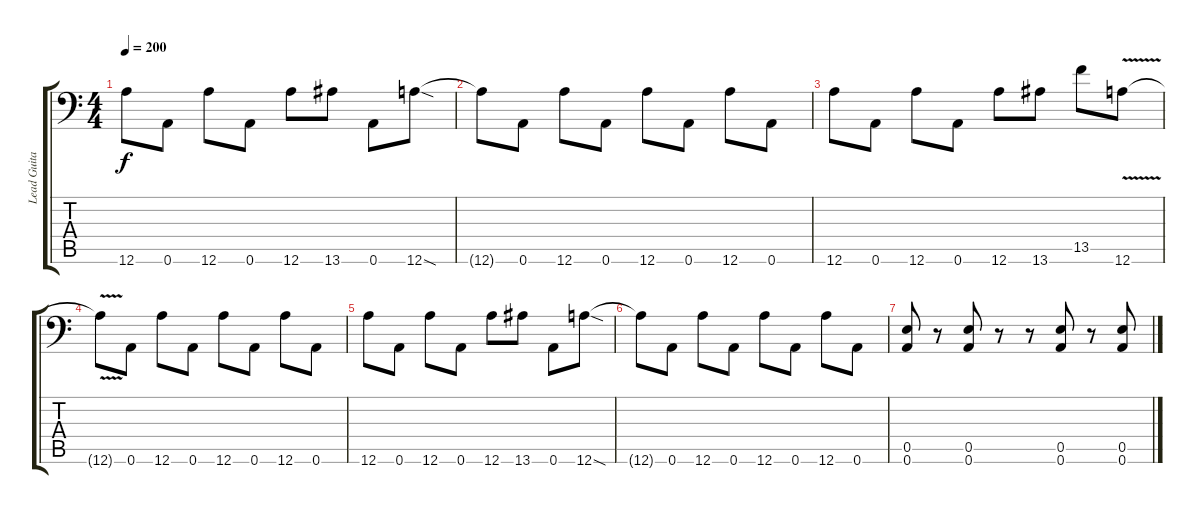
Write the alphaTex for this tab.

\track ("Lead Guitar" "Lead Guita") {instrument distortionguitar}
\staff {score tabs}
\tuning (B3 Gb3 D3 A2 E2 A1) {hide}
\ts (4 4)
\tempo 200
\clef f4
\ks c
12.6.8{dy f} 0.6.8 12.6.8 0.6.8 12.6.8 13.6.8 0.6.8 12.6{sod}.8 |
12.6{t}.8 0.6.8 12.6.8 0.6.8 12.6.8 0.6.8 12.6.8 0.6.8 |
12.6.8 0.6.8 12.6.8 0.6.8 12.6.8 13.6.8 13.5.8 12.6{v}.8 |
12.6{t}.8 0.6.8 12.6.8 0.6.8 12.6.8 0.6.8 12.6.8 0.6.8 |
12.6.8 0.6.8 12.6.8 0.6.8 12.6.8 13.6.8 0.6.8 12.6{sod}.8 |
12.6{t}.8 0.6.8 12.6.8 0.6.8 12.6.8 0.6.8 12.6.8 0.6.8 |
(0.5 0.6).8 r.8 (0.5 0.6).8 r.8 r.8 (0.5 0.6).8 r.8 (0.5 0.6).8
